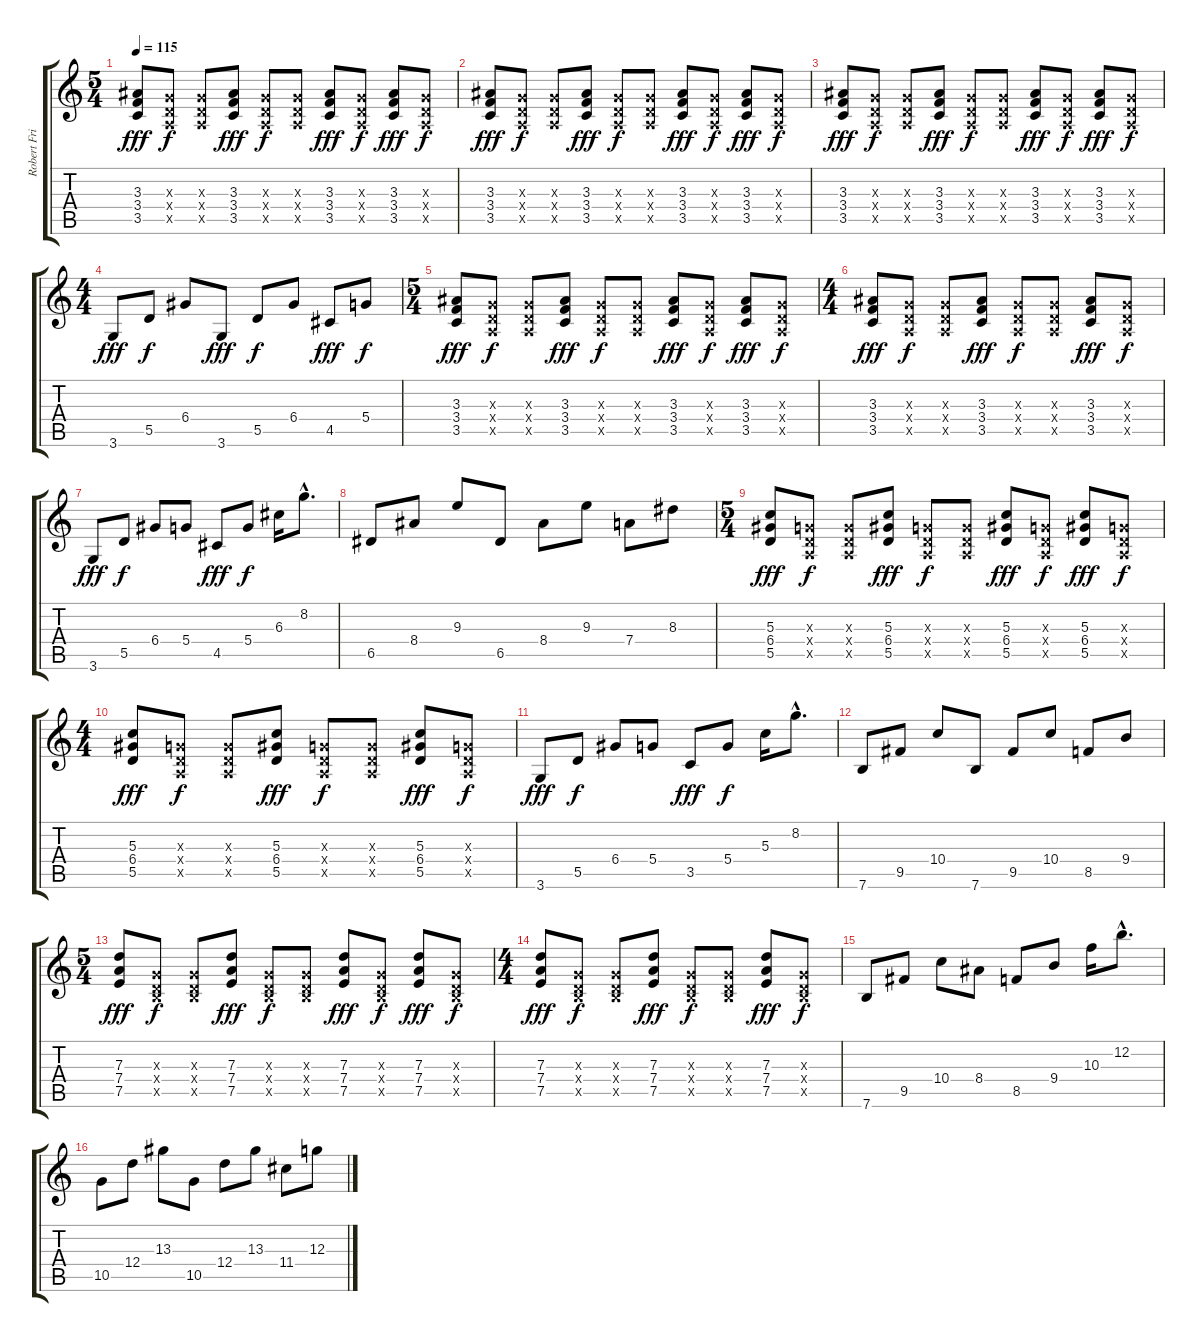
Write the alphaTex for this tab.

\track ("Robert Fripp Guitar" "Robert Fri") {instrument electricguitarclean}
\staff {score tabs}
\tuning (E4 B3 G3 D3 A2 E2) {hide}
\ts (5 4)
\tempo 115
\clef g2
\ks c
(3.3 3.4 3.5).8{dy fff instrument electricguitarclean} (0.3{x} 0.4{x} 0.5{x}).8{dy f} (0.3{x} 0.4{x} 0.5{x}).8 (3.3 3.4 3.5).8{dy fff} (0.3{x} 0.4{x} 0.5{x}).8{dy f} (0.3{x} 0.4{x} 0.5{x}).8 (3.3 3.4 3.5).8{dy fff} (0.3{x} 0.4{x} 0.5{x}).8{dy f} (3.3 3.4 3.5).8{dy fff} (0.3{x} 0.4{x} 0.5{x}).8{dy f} |
(3.3 3.4 3.5).8{dy fff} (0.3{x} 0.4{x} 0.5{x}).8{dy f} (0.3{x} 0.4{x} 0.5{x}).8 (3.3 3.4 3.5).8{dy fff} (0.3{x} 0.4{x} 0.5{x}).8{dy f} (0.3{x} 0.4{x} 0.5{x}).8 (3.3 3.4 3.5).8{dy fff} (0.3{x} 0.4{x} 0.5{x}).8{dy f} (3.3 3.4 3.5).8{dy fff} (0.3{x} 0.4{x} 0.5{x}).8{dy f} |
(3.3 3.4 3.5).8{dy fff} (0.3{x} 0.4{x} 0.5{x}).8{dy f} (0.3{x} 0.4{x} 0.5{x}).8 (3.3 3.4 3.5).8{dy fff} (0.3{x} 0.4{x} 0.5{x}).8{dy f} (0.3{x} 0.4{x} 0.5{x}).8 (3.3 3.4 3.5).8{dy fff} (0.3{x} 0.4{x} 0.5{x}).8{dy f} (3.3 3.4 3.5).8{dy fff} (0.3{x} 0.4{x} 0.5{x}).8{dy f} |
\ts (4 4)
3.6.8{dy fff} 5.5.8{dy f} 6.4.8 3.6.8{dy fff} 5.5.8{dy f} 6.4.8 4.5.8{dy fff} 5.4.8{dy f} |
\ts (5 4)
(3.3 3.4 3.5).8{dy fff} (0.3{x} 0.4{x} 0.5{x}).8{dy f} (0.3{x} 0.4{x} 0.5{x}).8 (3.3 3.4 3.5).8{dy fff} (0.3{x} 0.4{x} 0.5{x}).8{dy f} (0.3{x} 0.4{x} 0.5{x}).8 (3.3 3.4 3.5).8{dy fff} (0.3{x} 0.4{x} 0.5{x}).8{dy f} (3.3 3.4 3.5).8{dy fff} (0.3{x} 0.4{x} 0.5{x}).8{dy f} |
\ts (4 4)
(3.3 3.4 3.5).8{dy fff} (0.3{x} 0.4{x} 0.5{x}).8{dy f} (0.3{x} 0.4{x} 0.5{x}).8 (3.3 3.4 3.5).8{dy fff} (0.3{x} 0.4{x} 0.5{x}).8{dy f} (0.3{x} 0.4{x} 0.5{x}).8 (3.3 3.4 3.5).8{dy fff} (0.3{x} 0.4{x} 0.5{x}).8{dy f} |
3.6.8{dy fff} 5.5.8{dy f} 6.4.8 5.4.8 4.5.8{dy fff} 5.4.8{dy f} 6.3.16 8.2{hac}.8{d} |
6.5.8 8.4.8 9.3.8 6.5.8 8.4.8 9.3.8 7.4.8 8.3.8 |
\ts (5 4)
(5.3 6.4 5.5).8{dy fff} (0.3{x} 0.4{x} 0.5{x}).8{dy f} (0.3{x} 0.4{x} 0.5{x}).8 (5.3 6.4 5.5).8{dy fff} (0.3{x} 0.4{x} 0.5{x}).8{dy f} (0.3{x} 0.4{x} 0.5{x}).8 (5.3 6.4 5.5).8{dy fff} (0.3{x} 0.4{x} 0.5{x}).8{dy f} (5.3 6.4 5.5).8{dy fff} (0.3{x} 0.4{x} 0.5{x}).8{dy f} |
\ts (4 4)
(5.3 6.4 5.5).8{dy fff} (0.3{x} 0.4{x} 0.5{x}).8{dy f} (0.3{x} 0.4{x} 0.5{x}).8 (5.3 6.4 5.5).8{dy fff} (0.3{x} 0.4{x} 0.5{x}).8{dy f} (0.3{x} 0.4{x} 0.5{x}).8 (5.3 6.4 5.5).8{dy fff} (0.3{x} 0.4{x} 0.5{x}).8{dy f} |
3.6.8{dy fff} 5.5.8{dy f} 6.4.8 5.4.8 3.5.8{dy fff} 5.4.8{dy f} 5.3.16 8.2{hac}.8{d} |
7.6.8 9.5.8 10.4.8 7.6.8 9.5.8 10.4.8 8.5.8 9.4.8 |
\ts (5 4)
(7.3 7.4 7.5).8{dy fff} (0.3{x} 0.4{x} 2.5{x}).8{dy f} (0.3{x} 0.4{x} 2.5{x}).8 (7.3 7.4 7.5).8{dy fff} (0.3{x} 0.4{x} 2.5{x}).8{dy f} (0.3{x} 0.4{x} 2.5{x}).8 (7.3 7.4 7.5).8{dy fff} (0.3{x} 0.4{x} 2.5{x}).8{dy f} (7.3 7.4 7.5).8{dy fff} (0.3{x} 0.4{x} 2.5{x}).8{dy f} |
\ts (4 4)
(7.3 7.4 7.5).8{dy fff} (0.3{x} 0.4{x} 2.5{x}).8{dy f} (0.3{x} 0.4{x} 2.5{x}).8 (7.3 7.4 7.5).8{dy fff} (0.3{x} 0.4{x} 2.5{x}).8{dy f} (0.3{x} 0.4{x} 2.5{x}).8 (7.3 7.4 7.5).8{dy fff} (0.3{x} 0.4{x} 2.5{x}).8{dy f} |
7.6.8 9.5.8 10.4.8 8.4.8 8.5.8 9.4.8 10.3.16 12.2{hac}.8{d} |
10.5.8 12.4.8 13.3.8 10.5.8 12.4.8 13.3.8 11.4.8 12.3.8
